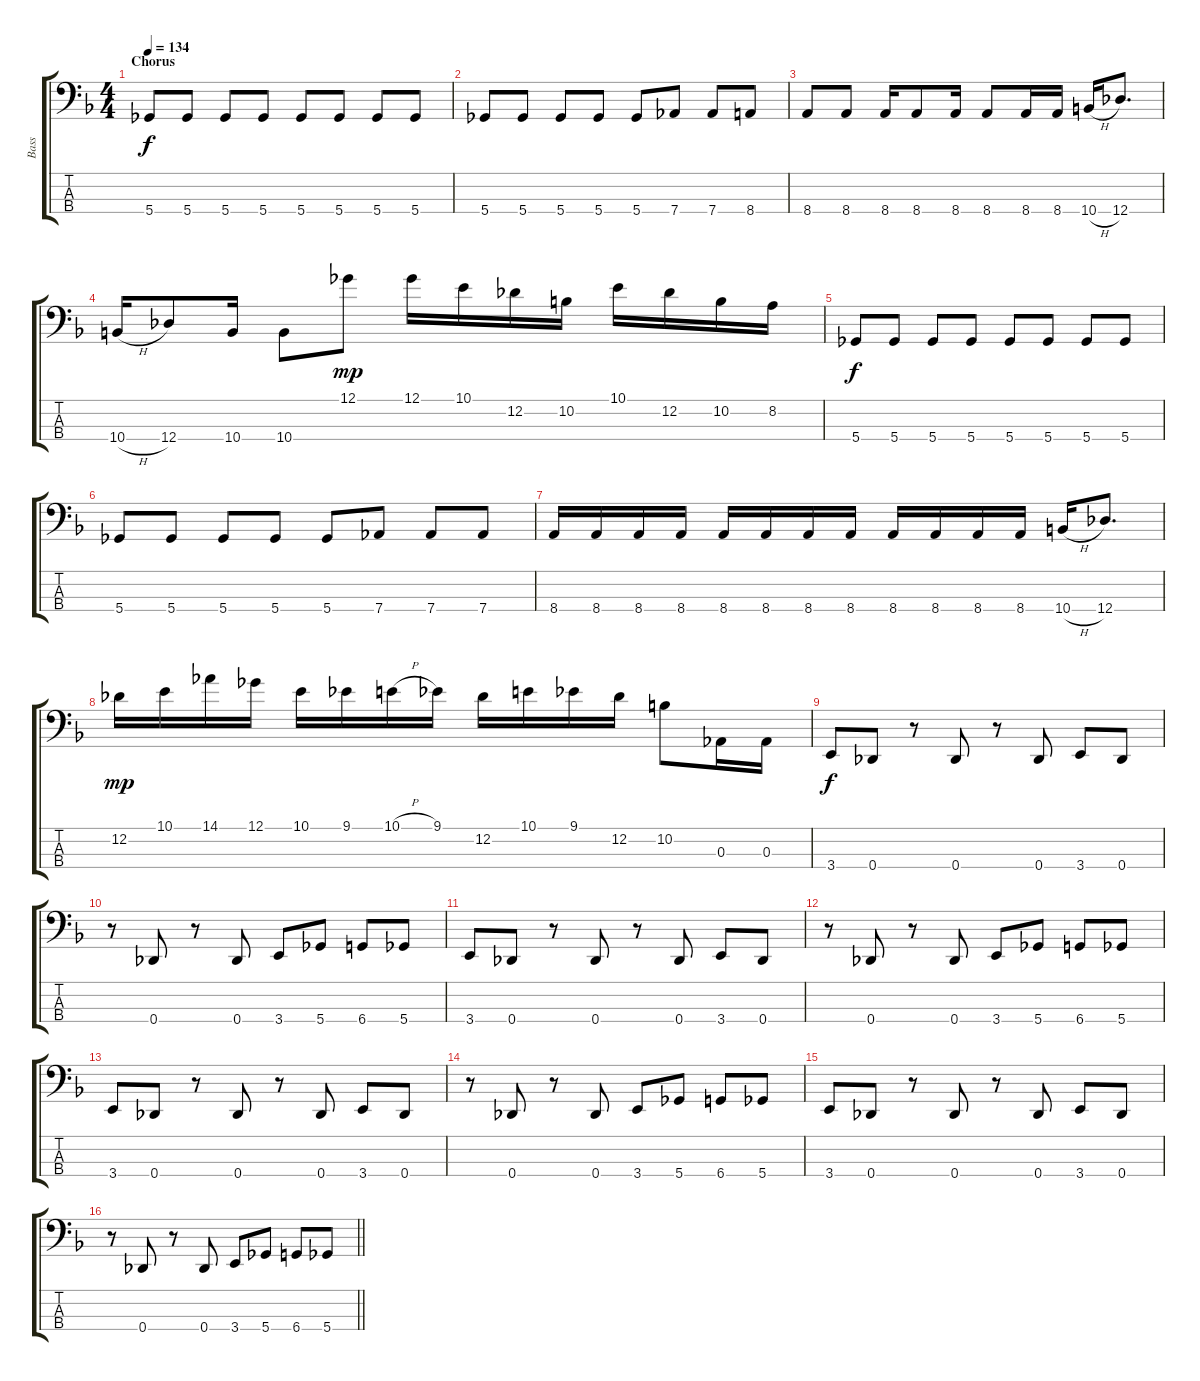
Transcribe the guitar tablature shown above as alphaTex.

\track ("Bass" "Bass") {instrument slapbass2}
\staff {score tabs}
\tuning (Gb2 Db2 Ab1 Db1) {hide}
\ts (4 4)
\section ("" "Chorus")
\tempo 134
\clef f4
\ks f
5.4.8{dy f} 5.4.8 5.4.8 5.4.8 5.4.8 5.4.8 5.4.8 5.4.8 |
5.4.8 5.4.8 5.4.8 5.4.8 5.4.8 7.4.8 7.4.8 8.4.8 |
8.4.8 8.4.8 8.4.16 8.4.8 8.4.16 8.4.8 8.4.16 8.4.16 10.4{h}.16 12.4.8{d} |
10.4{h}.16 12.4.8 10.4.16 10.4.8 12.1.8{dy mp} 12.1.16 10.1.16 12.2.16 10.2.16 10.1.16 12.2.16 10.2.16 8.2.16 |
5.4.8{dy f} 5.4.8 5.4.8 5.4.8 5.4.8 5.4.8 5.4.8 5.4.8 |
5.4.8 5.4.8 5.4.8 5.4.8 5.4.8 7.4.8 7.4.8 7.4.8 |
8.4.16 8.4.16 8.4.16 8.4.16 8.4.16 8.4.16 8.4.16 8.4.16 8.4.16 8.4.16 8.4.16 8.4.16 10.4{h}.16 12.4.8{d} |
12.2.16{dy mp} 10.1.16 14.1.16 12.1.16 10.1.16 9.1.16 10.1{h}.16 9.1.16 12.2.16 10.1.16 9.1.16 12.2.16 10.2.8 0.3.16 0.3.16 |
3.4.8{dy f} 0.4.8 r.8 0.4.8 r.8 0.4.8 3.4.8 0.4.8 |
r.8 0.4.8 r.8 0.4.8 3.4.8 5.4.8 6.4.8 5.4.8 |
3.4.8 0.4.8 r.8 0.4.8 r.8 0.4.8 3.4.8 0.4.8 |
r.8 0.4.8 r.8 0.4.8 3.4.8 5.4.8 6.4.8 5.4.8 |
3.4.8 0.4.8 r.8 0.4.8 r.8 0.4.8 3.4.8 0.4.8 |
r.8 0.4.8 r.8 0.4.8 3.4.8 5.4.8 6.4.8 5.4.8 |
3.4.8 0.4.8 r.8 0.4.8 r.8 0.4.8 3.4.8 0.4.8 |
\barLineRight lightlight
r.8 0.4.8 r.8 0.4.8 3.4.8 5.4.8 6.4.8 5.4.8
